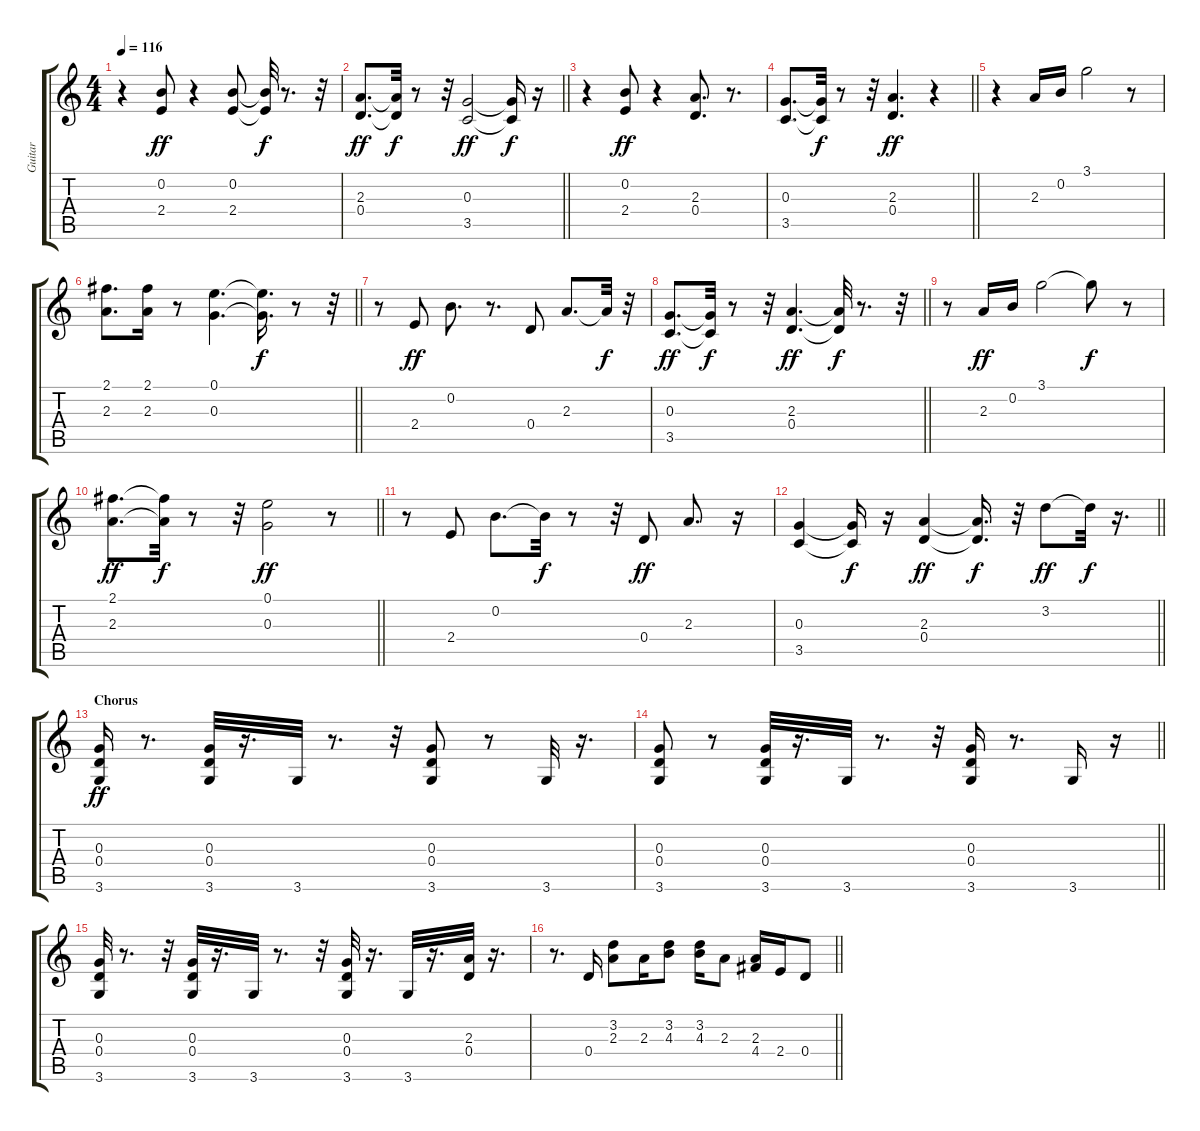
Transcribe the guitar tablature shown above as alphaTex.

\track ("Guitar" "Guitar") {instrument electricguitarmuted}
\staff {score tabs}
\tuning (E4 B3 G3 D3 A2 E2) {hide}
\ts (4 4)
\tempo 116
\clef g2
\ks c
r.4{dy ff} (0.2 2.4).8 r.4 (0.2 2.4).8 (0.2{t} 2.4{t}).32{dy f} r.8{d} r.32 |
\barLineRight lightlight
(2.3 0.4).8{d dy ff} (2.3{t} 0.4{t}).32{dy f} r.8 r.32 (0.3 3.5).2{dy ff} (0.3{t} 3.5{t}).16{dy f} r.16 |
r.4 (0.2 2.4).8{dy ff} r.4 (2.3 0.4).8{d} r.8{d} |
\barLineRight lightlight
(0.3 3.5).8{d} (0.3{t} 3.5{t}).32{dy f} r.8 r.32 (2.3 0.4).4{d dy ff} r.4 |
r.4 2.3.16 0.2.16 3.1.2 r.8 |
\barLineRight lightlight
(2.1 2.3).8{d} (2.1 2.3).16 r.8 (0.1 0.3).4{d} (0.1{t} 0.3{t}).16{d dy f} r.8 r.32 |
r.8 2.4.8{dy ff} 0.2.8{d} r.8{d} 0.4.8 2.3.8{d} 2.3{t}.32{dy f} r.32 |
\barLineRight lightlight
(0.3 3.5).8{d dy ff} (0.3{t} 3.5{t}).32{dy f} r.8 r.32 (2.3 0.4).4{d dy ff} (2.3{t} 0.4{t}).32{dy f} r.8{d} r.32 |
r.8 2.3.16{dy ff} 0.2.16 3.1.2 3.1{t}.8{dy f} r.8 |
\barLineRight lightlight
(2.1 2.3).8{d dy ff} (2.1{t} 2.3{t}).32{dy f} r.8 r.32 (0.1 0.3).2{dy ff} r.8 |
r.8 2.4.8 0.2.8{d} 0.2{t}.32{dy f} r.8 r.32 0.4.8{dy ff} 2.3.8{d} r.16 |
\barLineRight lightlight
(0.3 3.5).4 (0.3{t} 3.5{t}).16{dy f} r.16 (2.3 0.4).4{dy ff} (2.3{t} 0.4{t}).16{d dy f} r.32 3.2.8{dy ff} 3.2{t}.32{dy f} r.16{d} |
\section ("" "Chorus")
(0.3 0.4 3.6).16{dy ff} r.8{d} (0.3 0.4 3.6).32 r.16{d} 3.6.32 r.8{d} r.32 (0.3 0.4 3.6).8 r.8 3.6.32 r.16{d} |
\barLineRight lightlight
(0.3 0.4 3.6).8 r.8 (0.3 0.4 3.6).32 r.16{d} 3.6.32 r.8{d} r.32 (0.3 0.4 3.6).16 r.8{d} 3.6.16 r.16 |
(0.3 0.4 3.6).32 r.8{d} r.32 (0.3 0.4 3.6).32 r.16{d} 3.6.32 r.8{d} r.32 (0.3 0.4 3.6).32 r.16{d} 3.6.32 r.16{d} (2.3 0.4).32 r.16{d} |
\barLineRight lightlight
r.8{d} 0.4.16 (3.2 2.3).8 2.3.16 (3.2 4.3).8 (3.2 4.3).16 2.3.8 (2.3 4.4).16 2.4.16 0.4.8
